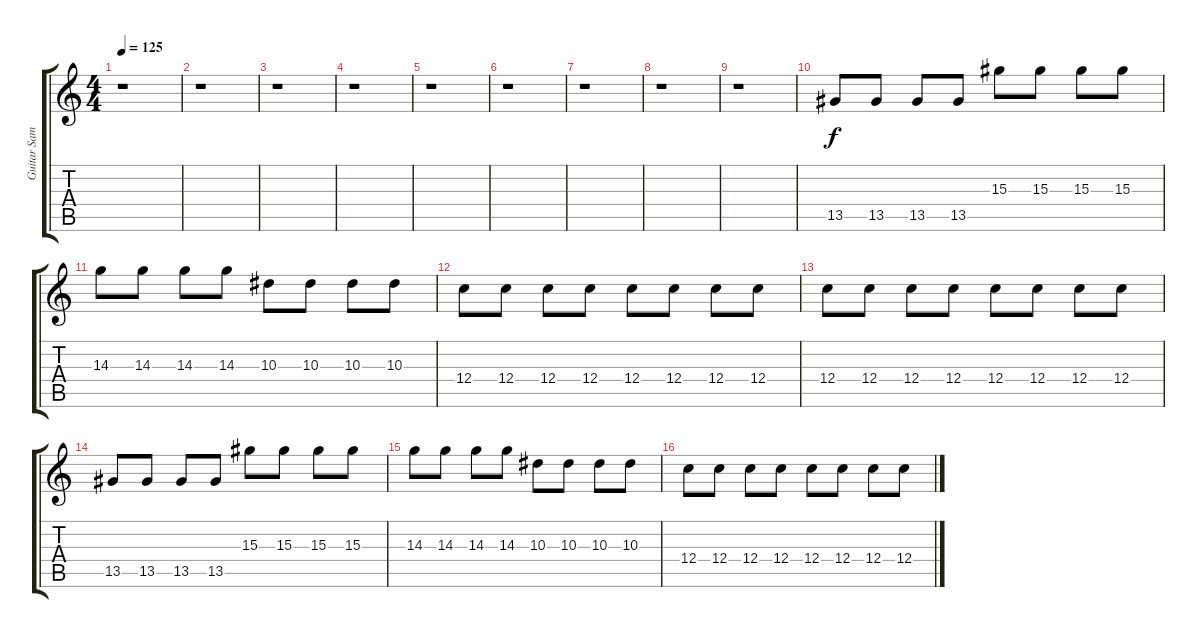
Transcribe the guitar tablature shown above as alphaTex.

\track ("Guitar Sample" "Guitar Sam") {instrument electricguitarjazz}
\staff {score tabs}
\tuning (D4 A3 F3 C3 G2 C2) {hide}
\ts (4 4)
\tempo 125
\clef g2
\ks c
r.1{dy f} |
r.1 |
r.1 |
r.1 |
r.1 |
r.1 |
r.1 |
r.1 |
r.1 |
13.5.8 13.5.8 13.5.8 13.5.8 15.3.8 15.3.8 15.3.8 15.3.8 |
14.3.8 14.3.8 14.3.8 14.3.8 10.3.8 10.3.8 10.3.8 10.3.8 |
12.4.8 12.4.8 12.4.8 12.4.8 12.4.8 12.4.8 12.4.8 12.4.8 |
12.4.8 12.4.8 12.4.8 12.4.8 12.4.8 12.4.8 12.4.8 12.4.8 |
13.5.8 13.5.8 13.5.8 13.5.8 15.3.8 15.3.8 15.3.8 15.3.8 |
14.3.8 14.3.8 14.3.8 14.3.8 10.3.8 10.3.8 10.3.8 10.3.8 |
12.4.8 12.4.8 12.4.8 12.4.8 12.4.8 12.4.8 12.4.8 12.4.8
